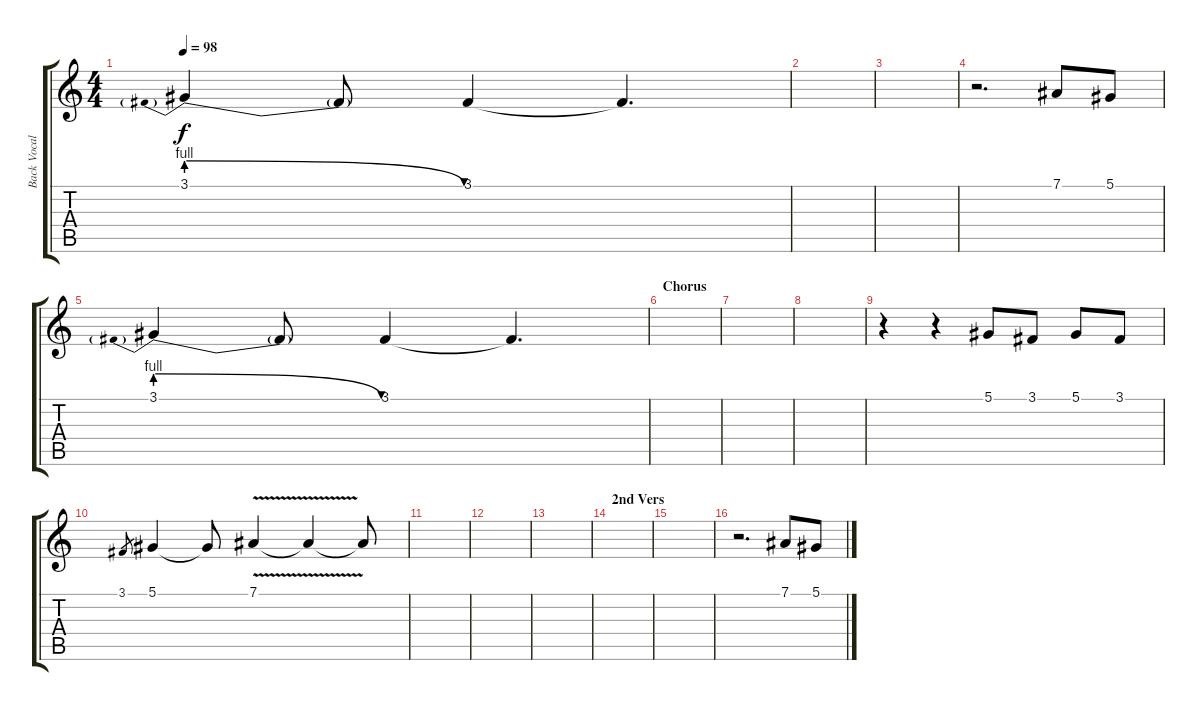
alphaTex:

\track ("Back Vocals" "Back Vocal") {instrument englishhorn}
\staff {score tabs}
\tuning (Eb4 Bb3 Gb3 Db3 Ab2 Eb2) {hide}
\ts (4 4)
\tempo 98
\clef g2
\ks c
3.1{be (prebendrelease 0 4 60 0)}.4{dy f} 3.1{t}.8 3.1.4 3.1{t}.4{d} |
|
|
r.2{d} 7.1.8 5.1.8 |
3.1{be (prebendrelease 0 4 60 0)}.4 3.1{t}.8 3.1.4 3.1{t}.4{d} |
\section ("" "Chorus")
|
|
|
r.4 r.4 5.1.8 3.1.8 5.1.8 3.1.8 |
3.1.8{gr} 5.1.4 5.1{t}.8 7.1{v}.4 7.1{t}.4 7.1{t}.8 |
|
|
|
\section ("" "2nd Vers")
|
|
r.2{d} 7.1.8 5.1.8
